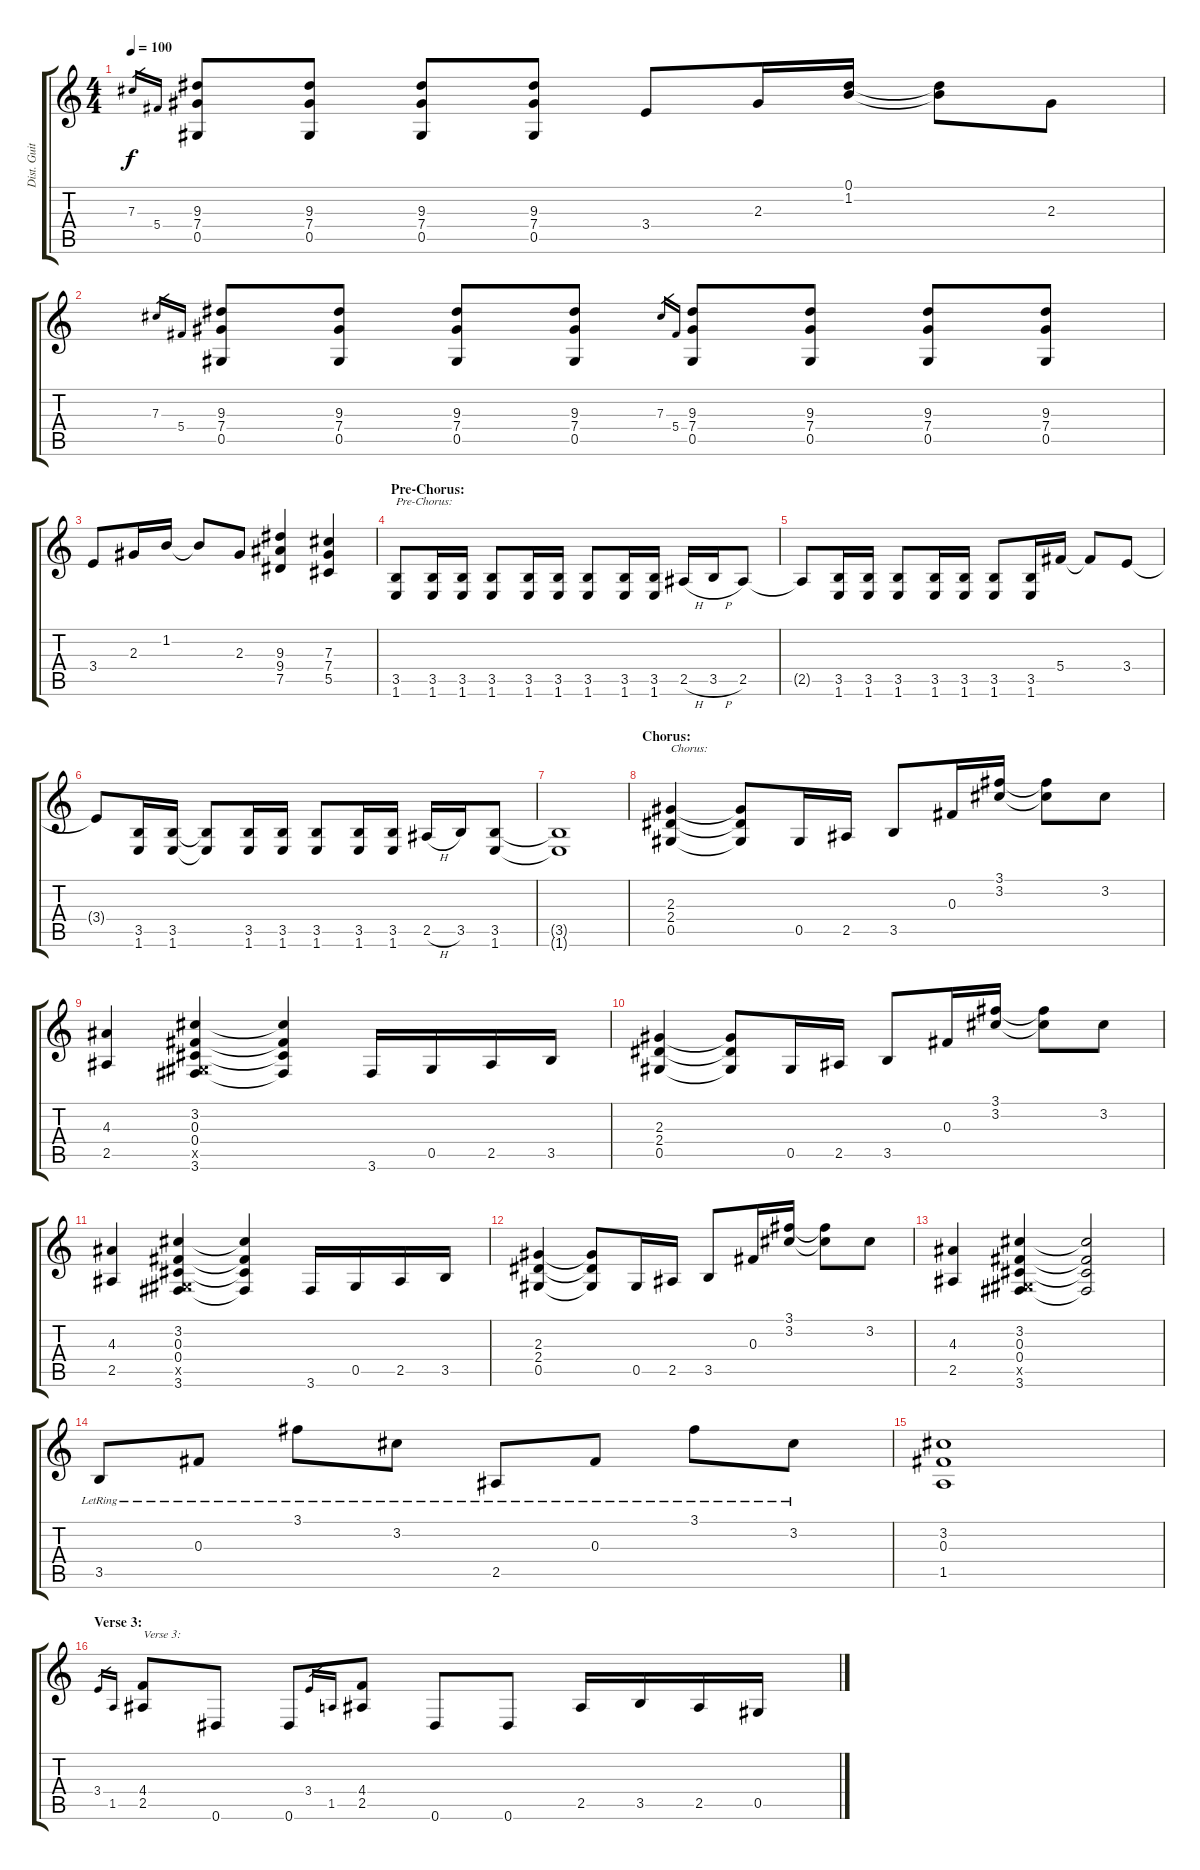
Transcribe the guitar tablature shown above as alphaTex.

\track ("Dist. Guitar 1" "Dist. Guit") {instrument distortionguitar}
\staff {score tabs}
\tuning (Eb4 Bb3 Gb3 Db3 Ab2 Eb2) {hide}
\ts (4 4)
\tempo 100
\clef g2
\ks c
7.3.16{gr dy f} 5.4.16{gr} (9.3 7.4 0.5).8 (9.3 7.4 0.5).8 (9.3 7.4 0.5).8 (9.3 7.4 0.5).8 3.4.8 2.3.16 (0.1 1.2).16 (0.1{t} 1.2{t}).8 2.3.8 |
7.3.16{gr} 5.4.16{gr} (9.3 7.4 0.5).8 (9.3 7.4 0.5).8 (9.3 7.4 0.5).8 (9.3 7.4 0.5).8 7.3.16{gr} 5.4.16{gr} (9.3 7.4 0.5).8 (9.3 7.4 0.5).8 (9.3 7.4 0.5).8 (9.3 7.4 0.5).8 |
3.4.8 2.3.16 1.2.16 1.2{t}.8 2.3.8 (9.3 9.4 7.5).4 (7.3 7.4 5.5).4 |
\section ("" "Pre-Chorus:")
(3.5 1.6).8{txt "Pre-Chorus:"} (3.5 1.6).16 (3.5 1.6).16 (3.5 1.6).8 (3.5 1.6).16 (3.5 1.6).16 (3.5 1.6).8 (3.5 1.6).16 (3.5 1.6).16 2.5{h}.16 3.5{h}.16 2.5.8 |
2.5{t}.8 (3.5 1.6).16 (3.5 1.6).16 (3.5 1.6).8 (3.5 1.6).16 (3.5 1.6).16 (3.5 1.6).8 (3.5 1.6).16 5.4.16 5.4{t}.8 3.4.8 |
3.4{t}.8 (3.5 1.6).16 (3.5 1.6).16 (3.5{t} 1.6{t}).8 (3.5 1.6).16 (3.5 1.6).16 (3.5 1.6).8 (3.5 1.6).16 (3.5 1.6).16 2.5{h}.16 3.5.16 (3.5 1.6).8 |
(3.5{t} 1.6{t}).1 |
\section ("" "Chorus:")
(2.3 2.4 0.5).4{txt "Chorus:"} (2.3{t} 2.4{t} 0.5{t}).8 0.5.16 2.5.16 3.5.8 0.3.16 (3.1 3.2).16 (3.1{t} 3.2{t}).8 3.2.8 |
(4.3 2.5).4 (3.2 0.3 0.4 0.5{x} 3.6).4 (3.2{t} 0.3{t} 0.4{t} 3.6{t}).4 3.6.16 0.5.16 2.5.16 3.5.16 |
(2.3 2.4 0.5).4 (2.3{t} 2.4{t} 0.5{t}).8 0.5.16 2.5.16 3.5.8 0.3.16 (3.1 3.2).16 (3.1{t} 3.2{t}).8 3.2.8 |
(4.3 2.5).4 (3.2 0.3 0.4 0.5{x} 3.6).4 (3.2{t} 0.3{t} 0.4{t} 3.6{t}).4 3.6.16 0.5.16 2.5.16 3.5.16 |
(2.3 2.4 0.5).4 (2.3{t} 2.4{t} 0.5{t}).8 0.5.16 2.5.16 3.5.8 0.3.16 (3.1 3.2).16 (3.1{t} 3.2{t}).8 3.2.8 |
(4.3 2.5).4 (3.2 0.3 0.4 0.5{x} 3.6).4 (3.2{t} 0.3{t} 0.4{t} 3.6{t}).2 |
3.5{lr}.8 0.3{lr}.8 3.1{lr}.8 3.2{lr}.8 2.5{lr}.8 0.3{lr}.8 3.1{lr}.8 3.2{lr}.8 |
(3.2 0.3 1.5).1 |
\section ("" "Verse 3:")
3.4.16{gr} 1.5.16{gr} (4.4 2.5).8{txt "Verse 3:"} 0.6.8 0.6.8 3.4.16{gr} 1.5.16{gr} (4.4 2.5).8 0.6.8 0.6.8 2.5.16 3.5.16 2.5.16 0.5.16
